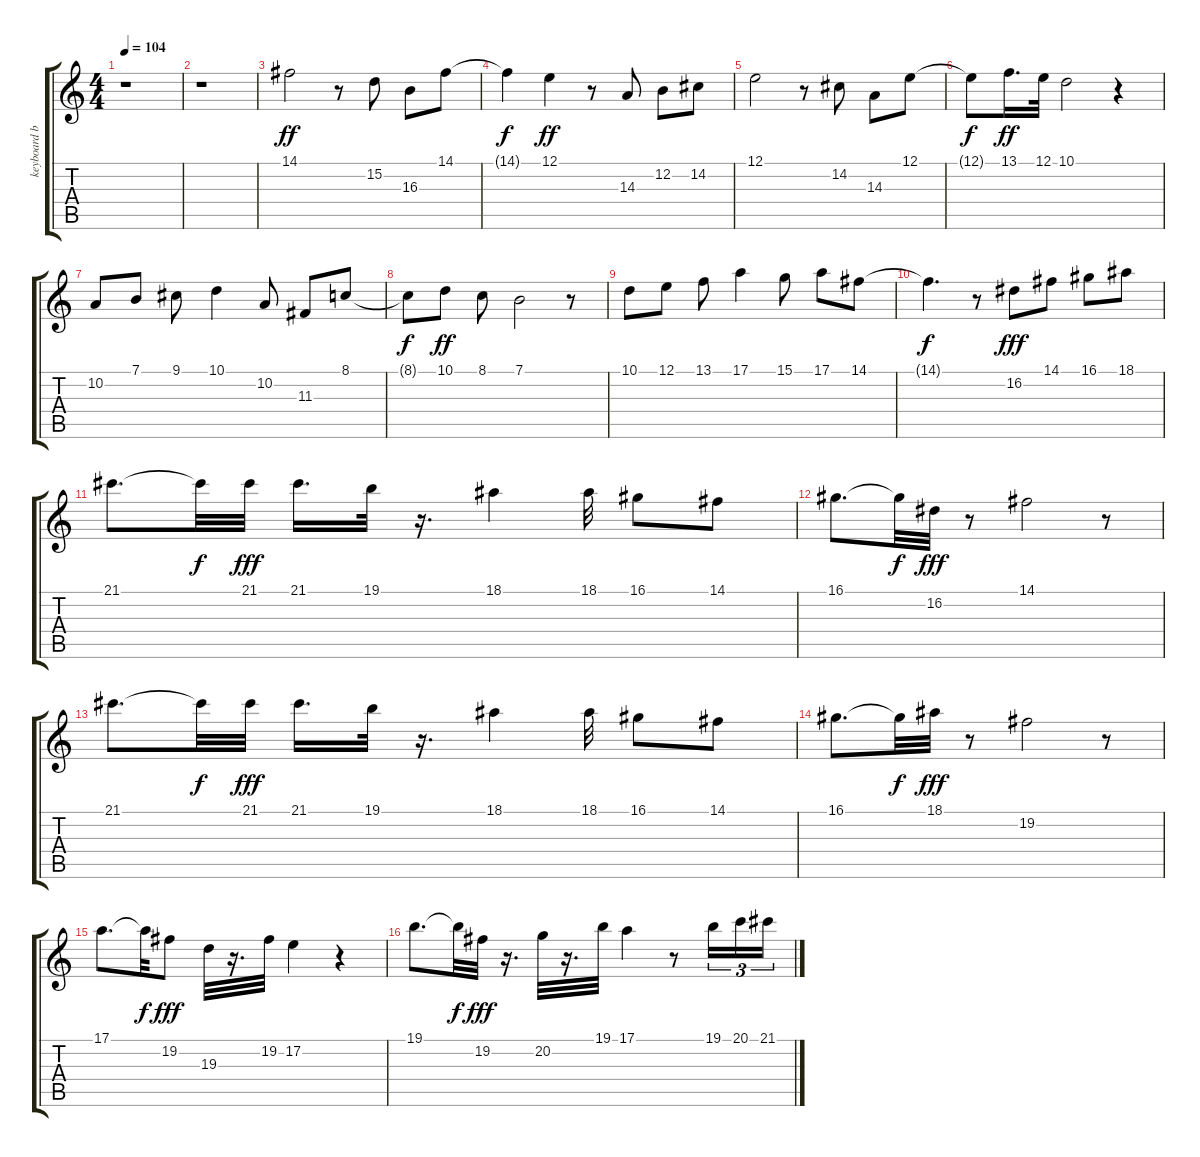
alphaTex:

\track ("keyboard brass" "keyboard b") {instrument synthbrass1}
\staff {score tabs}
\tuning (E4 B3 G3 D3 A2 E2) {hide}
\ts (4 4)
\tempo 104
\clef g2
\ks c
r.1{dy fff} |
r.1 |
14.1.2{dy ff} r.8 15.2.8 16.3.8 14.1.8 |
14.1{t}.4{dy f} 12.1.4{dy ff} r.8 14.3.8 12.2.8 14.2.8 |
12.1.2 r.8 14.2.8 14.3.8 12.1.8 |
12.1{t}.8{dy f} 13.1.16{d dy ff} 12.1.32 10.1.2 r.4 |
10.2.8 7.1.8 9.1.8 10.1.4 10.2.8 11.3.8 8.1.8 |
8.1{t}.8{dy f} 10.1.8{dy ff} 8.1.8 7.1.2 r.8 |
10.1.8 12.1.8 13.1.8 17.1.4 15.1.8 17.1.8 14.1.8 |
14.1{t}.4{d dy f} r.8 16.2.8{dy fff} 14.1.8 16.1.8 18.1.8 |
21.1.8{d} 21.1{t}.32{dy f} 21.1.32{dy fff} 21.1.16{d} 19.1.32 r.16{d} 18.1.4 18.1.32 16.1.8 14.1.8 |
16.1.8{d} 16.1{t}.32{dy f} 16.2.32{dy fff} r.8 14.1.2 r.8 |
21.1.8{d} 21.1{t}.32{dy f} 21.1.32{dy fff} 21.1.16{d} 19.1.32 r.16{d} 18.1.4 18.1.32 16.1.8 14.1.8 |
16.1.8{d} 16.1{t}.32{dy f} 18.1.32{dy fff} r.8 19.2.2 r.8 |
17.1.8{d} 17.1{t}.32{dy f} 19.2.8{dy fff} 19.3.32 r.16{d} 19.2.32 17.2.4 r.4 |
19.1.8{d} 19.1{t}.32{dy f} 19.2.32{dy fff} r.16{d} 20.2.32 r.16{d} 19.1.32 17.1.4 r.8 19.1.16{tu (3 2)} 20.1.16{tu (3 2)} 21.1.16{tu (3 2)}
